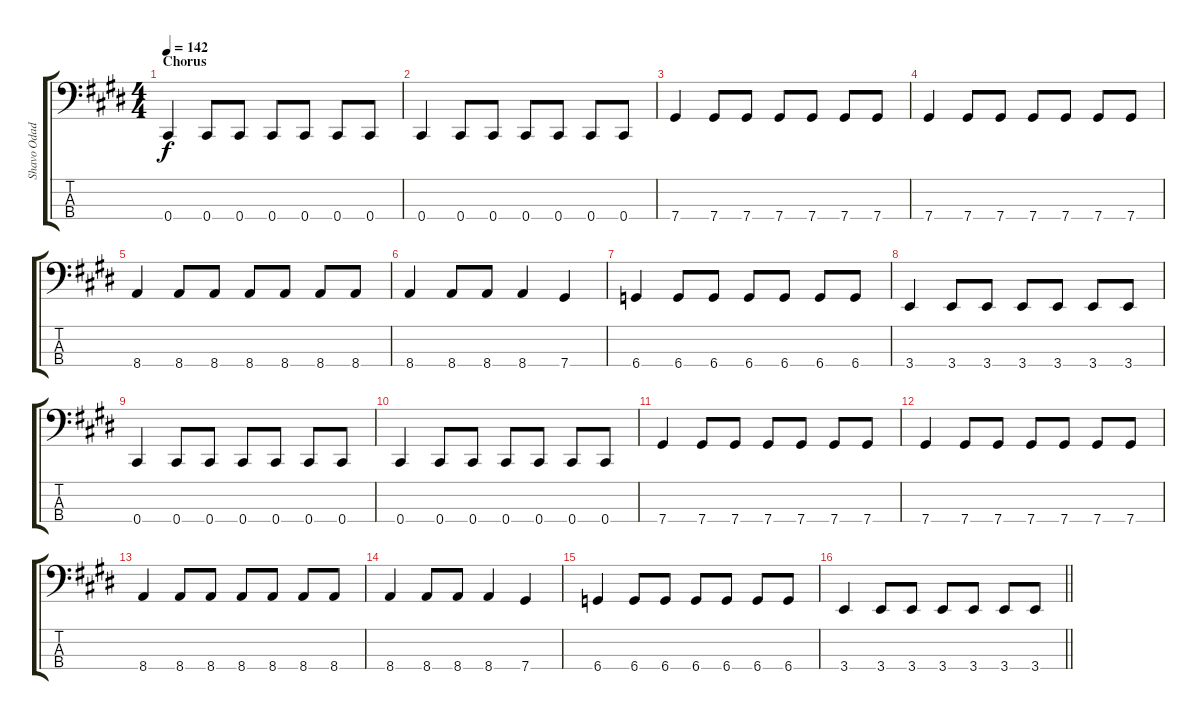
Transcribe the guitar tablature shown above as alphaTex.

\track ("Shavo Odadjian [Bass Guitar]" "Shavo Odad") {instrument electricbassfinger}
\staff {score tabs}
\tuning (Gb2 Db2 Ab1 Db1) {hide}
\ts (4 4)
\section ("" "Chorus")
\tempo 142
\clef f4
\ks c#minor
0.4.4{dy f} 0.4.8 0.4.8 0.4.8 0.4.8 0.4.8 0.4.8 |
0.4.4 0.4.8 0.4.8 0.4.8 0.4.8 0.4.8 0.4.8 |
7.4.4 7.4.8 7.4.8 7.4.8 7.4.8 7.4.8 7.4.8 |
7.4.4 7.4.8 7.4.8 7.4.8 7.4.8 7.4.8 7.4.8 |
8.4.4 8.4.8 8.4.8 8.4.8 8.4.8 8.4.8 8.4.8 |
8.4.4 8.4.8 8.4.8 8.4.4 7.4.4 |
6.4.4 6.4.8 6.4.8 6.4.8 6.4.8 6.4.8 6.4.8 |
3.4.4 3.4.8 3.4.8 3.4.8 3.4.8 3.4.8 3.4.8 |
0.4.4 0.4.8 0.4.8 0.4.8 0.4.8 0.4.8 0.4.8 |
0.4.4 0.4.8 0.4.8 0.4.8 0.4.8 0.4.8 0.4.8 |
7.4.4 7.4.8 7.4.8 7.4.8 7.4.8 7.4.8 7.4.8 |
7.4.4 7.4.8 7.4.8 7.4.8 7.4.8 7.4.8 7.4.8 |
8.4.4 8.4.8 8.4.8 8.4.8 8.4.8 8.4.8 8.4.8 |
8.4.4 8.4.8 8.4.8 8.4.4 7.4.4 |
6.4.4 6.4.8 6.4.8 6.4.8 6.4.8 6.4.8 6.4.8 |
\barLineRight lightlight
3.4.4 3.4.8 3.4.8 3.4.8 3.4.8 3.4.8 3.4.8
